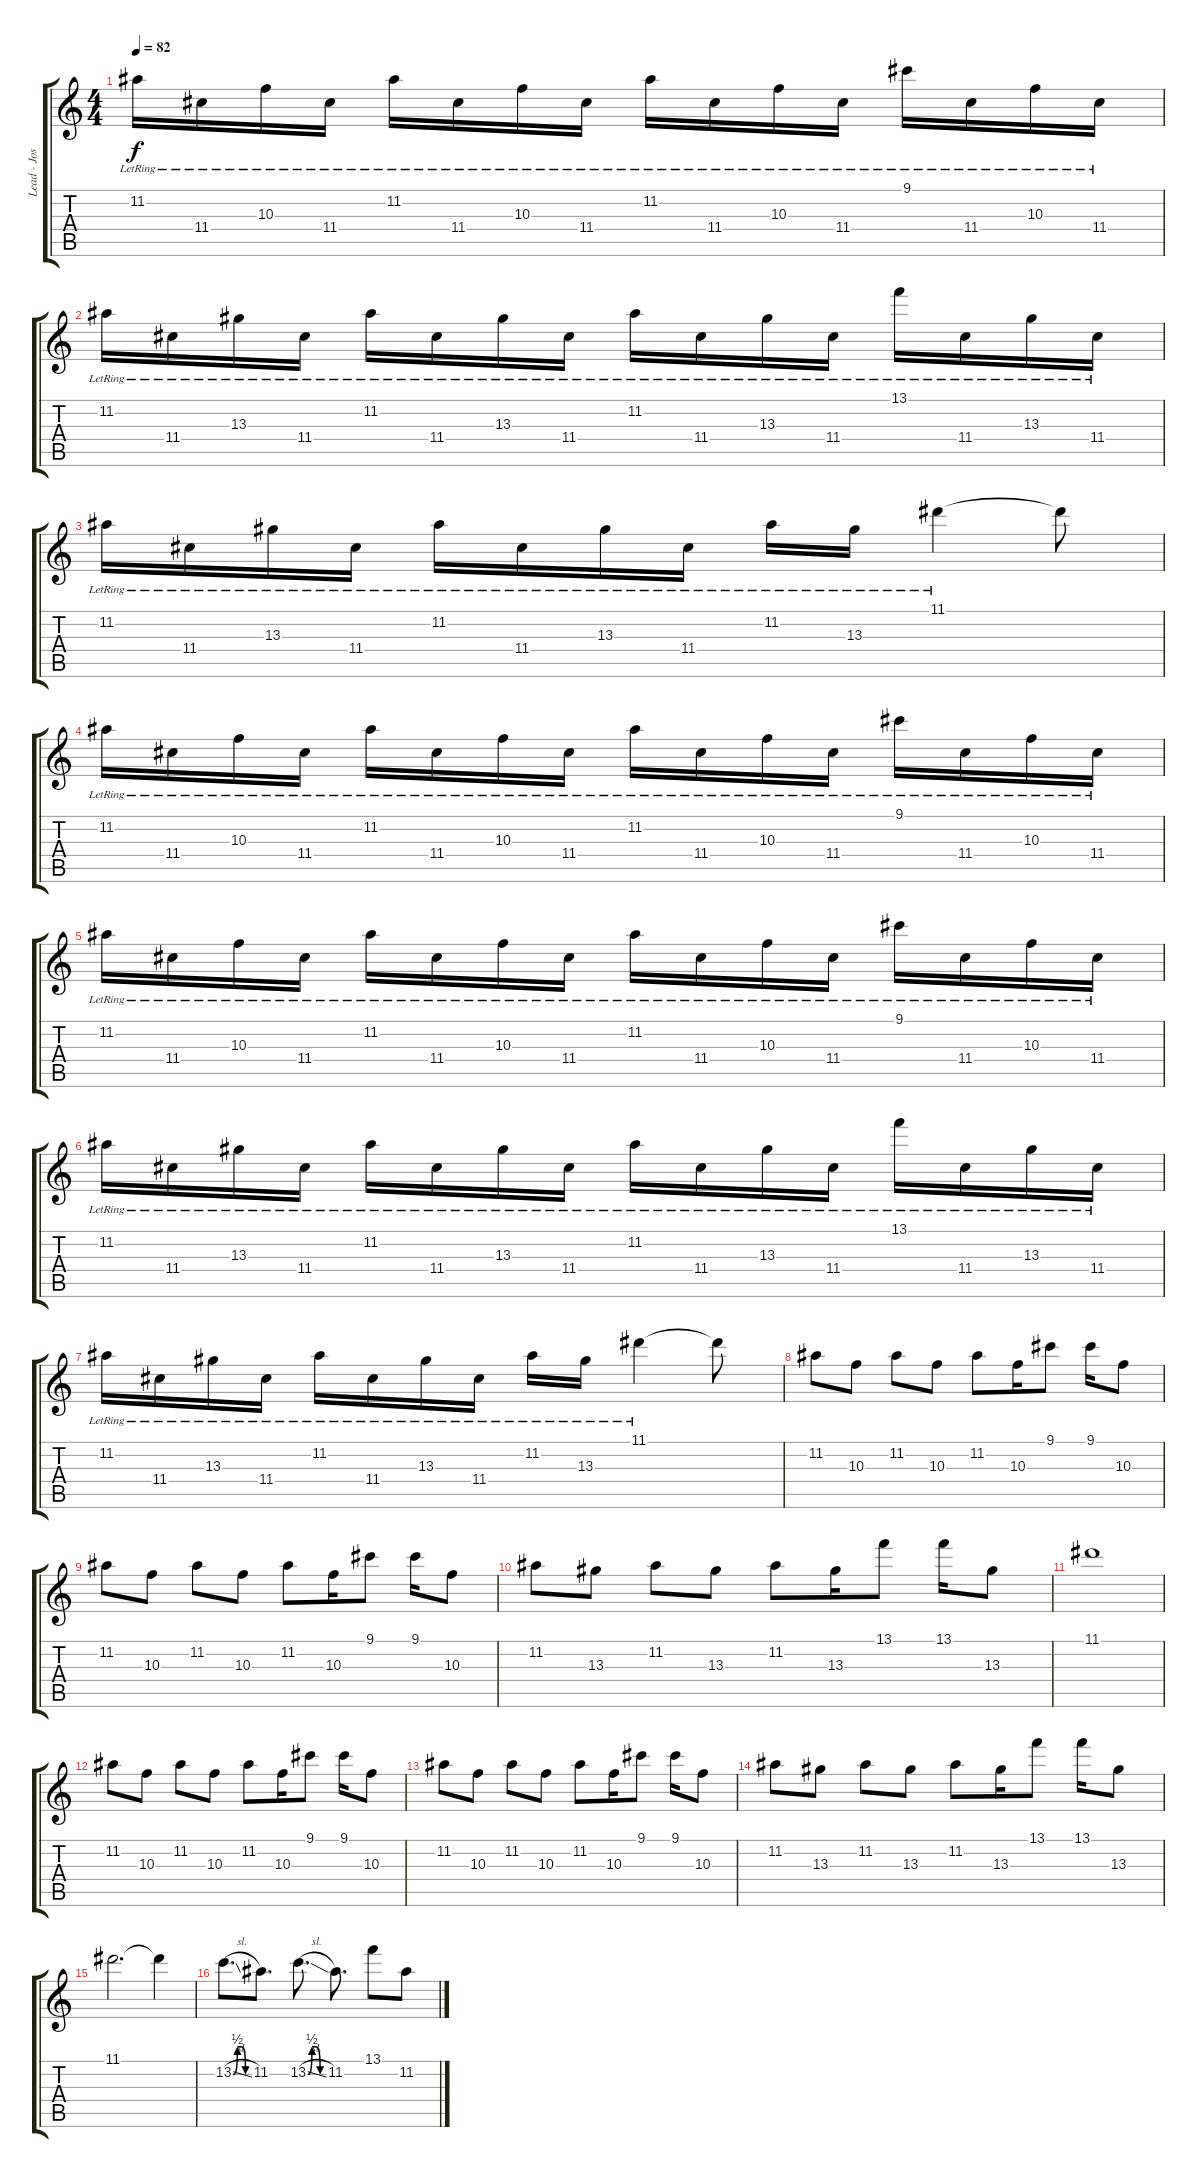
\track ("Lead - Josh Farro" "Lead - Jos") {instrument electricguitarjazz}
\staff {score tabs}
\tuning (E4 B3 G3 D3 A2 D2) {hide}
\ts (4 4)
\tempo 82
\clef g2
\ks c
11.2{lr}.16{dy f} 11.4{lr}.16 10.3{lr}.16 11.4{lr}.16 11.2{lr}.16 11.4{lr}.16 10.3{lr}.16 11.4{lr}.16 11.2{lr}.16 11.4{lr}.16 10.3{lr}.16 11.4{lr}.16 9.1{lr}.16 11.4{lr}.16 10.3{lr}.16 11.4{lr}.16 |
11.2{lr}.16 11.4{lr}.16 13.3{lr}.16 11.4{lr}.16 11.2{lr}.16 11.4{lr}.16 13.3{lr}.16 11.4{lr}.16 11.2{lr}.16 11.4{lr}.16 13.3{lr}.16 11.4{lr}.16 13.1{lr}.16 11.4{lr}.16 13.3{lr}.16 11.4{lr}.16 |
11.2{lr}.16 11.4{lr}.16 13.3{lr}.16 11.4{lr}.16 11.2{lr}.16 11.4{lr}.16 13.3{lr}.16 11.4{lr}.16 11.2{lr}.16 13.3{lr}.16 11.1{lr}.4 11.1{t}.8 |
11.2{lr}.16 11.4{lr}.16 10.3{lr}.16 11.4{lr}.16 11.2{lr}.16 11.4{lr}.16 10.3{lr}.16 11.4{lr}.16 11.2{lr}.16 11.4{lr}.16 10.3{lr}.16 11.4{lr}.16 9.1{lr}.16 11.4{lr}.16 10.3{lr}.16 11.4{lr}.16 |
11.2{lr}.16 11.4{lr}.16 10.3{lr}.16 11.4{lr}.16 11.2{lr}.16 11.4{lr}.16 10.3{lr}.16 11.4{lr}.16 11.2{lr}.16 11.4{lr}.16 10.3{lr}.16 11.4{lr}.16 9.1{lr}.16 11.4{lr}.16 10.3{lr}.16 11.4{lr}.16 |
11.2{lr}.16 11.4{lr}.16 13.3{lr}.16 11.4{lr}.16 11.2{lr}.16 11.4{lr}.16 13.3{lr}.16 11.4{lr}.16 11.2{lr}.16 11.4{lr}.16 13.3{lr}.16 11.4{lr}.16 13.1{lr}.16 11.4{lr}.16 13.3{lr}.16 11.4{lr}.16 |
11.2{lr}.16 11.4{lr}.16 13.3{lr}.16 11.4{lr}.16 11.2{lr}.16 11.4{lr}.16 13.3{lr}.16 11.4{lr}.16 11.2{lr}.16 13.3{lr}.16 11.1{lr}.4 11.1{t}.8 |
11.2.8{volume 13 instrument distortionguitar} 10.3.8 11.2.8 10.3.8 11.2.8 10.3.16 9.1.8 9.1.16 10.3.8 |
11.2.8 10.3.8 11.2.8 10.3.8 11.2.8 10.3.16 9.1.8 9.1.16 10.3.8 |
11.2.8 13.3.8 11.2.8 13.3.8 11.2.8 13.3.16 13.1.8 13.1.16 13.3.8 |
11.1.1 |
11.2.8 10.3.8 11.2.8 10.3.8 11.2.8 10.3.16 9.1.8 9.1.16 10.3.8 |
11.2.8 10.3.8 11.2.8 10.3.8 11.2.8 10.3.16 9.1.8 9.1.16 10.3.8 |
11.2.8 13.3.8 11.2.8 13.3.8 11.2.8 13.3.16 13.1.8 13.1.16 13.3.8 |
11.1.2{d} 11.1{t}.4 |
13.2{be (custom 0 0 15 2 30 2 45 0 60 0) sl}.8{d} 11.2.8{d} 13.2{be (custom 0 0 15 2 30 2 45 0 60 0) sl}.8{d} 11.2.8{d} 13.1.8 11.2.8
